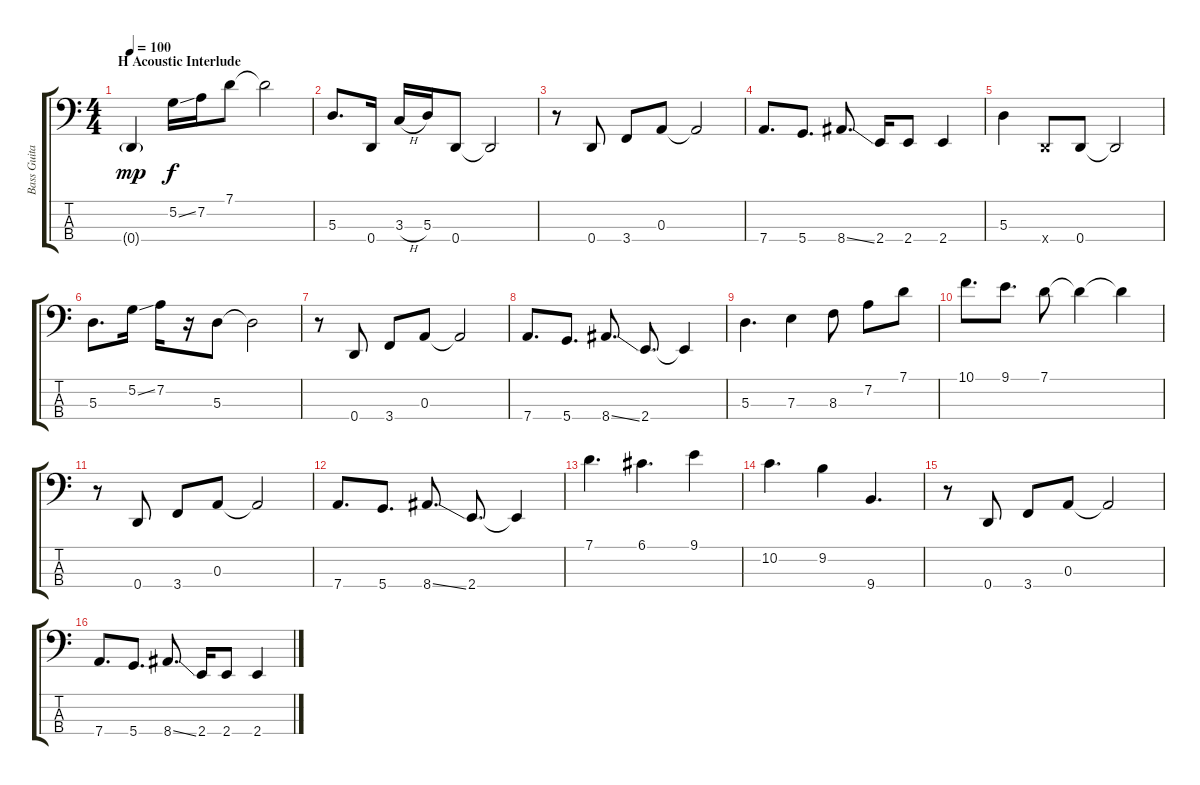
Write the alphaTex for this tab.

\track ("Bass Guitar" "Bass Guita") {instrument electricbassfinger}
\staff {score tabs}
\tuning (G2 D2 A1 D1) {hide}
\ts (4 4)
\section ("" "H Acoustic Interlude")
\tempo 100
\clef f4
\ks c
0.4{g}.4{dy mp} 5.2{ss}.16{dy f} 7.2.16 7.1.8 7.1{t}.2 |
5.3.8{d} 0.4.16 3.3{h}.16 5.3.16 0.4.8 0.4{t}.2 |
r.8 0.4.8 3.4.8 0.3.8 0.3{t}.2 |
7.4.8{d} 5.4.8{d} 8.4{ss}.8{d} 2.4.16 2.4.8 2.4.4 |
5.3.4 0.4{x}.8 0.4.8 0.4{t}.2 |
5.3.8{d} 5.2{ss}.16 7.2.16 r.16 5.3.8 5.3{t}.2 |
r.8 0.4.8 3.4.8 0.3.8 0.3{t}.2 |
7.4.8{d} 5.4.8{d} 8.4{ss}.8{d} 2.4.8{d} 2.4{t}.4 |
5.3.4{d} 7.3.4 8.3.8 7.2.8 7.1.8 |
10.1.8{d} 9.1.8{d} 7.1.8 7.1{t}.4 7.1{t}.4 |
r.8 0.4.8 3.4.8 0.3.8 0.3{t}.2 |
7.4.8{d} 5.4.8{d} 8.4{ss}.8{d} 2.4.8{d} 2.4{t}.4 |
7.1.4{d} 6.1.4{d} 9.1.4 |
10.2.4{d} 9.2.4 9.4.4{d} |
r.8 0.4.8 3.4.8 0.3.8 0.3{t}.2 |
7.4.8{d} 5.4.8{d} 8.4{ss}.8{d} 2.4.16 2.4.8 2.4.4
